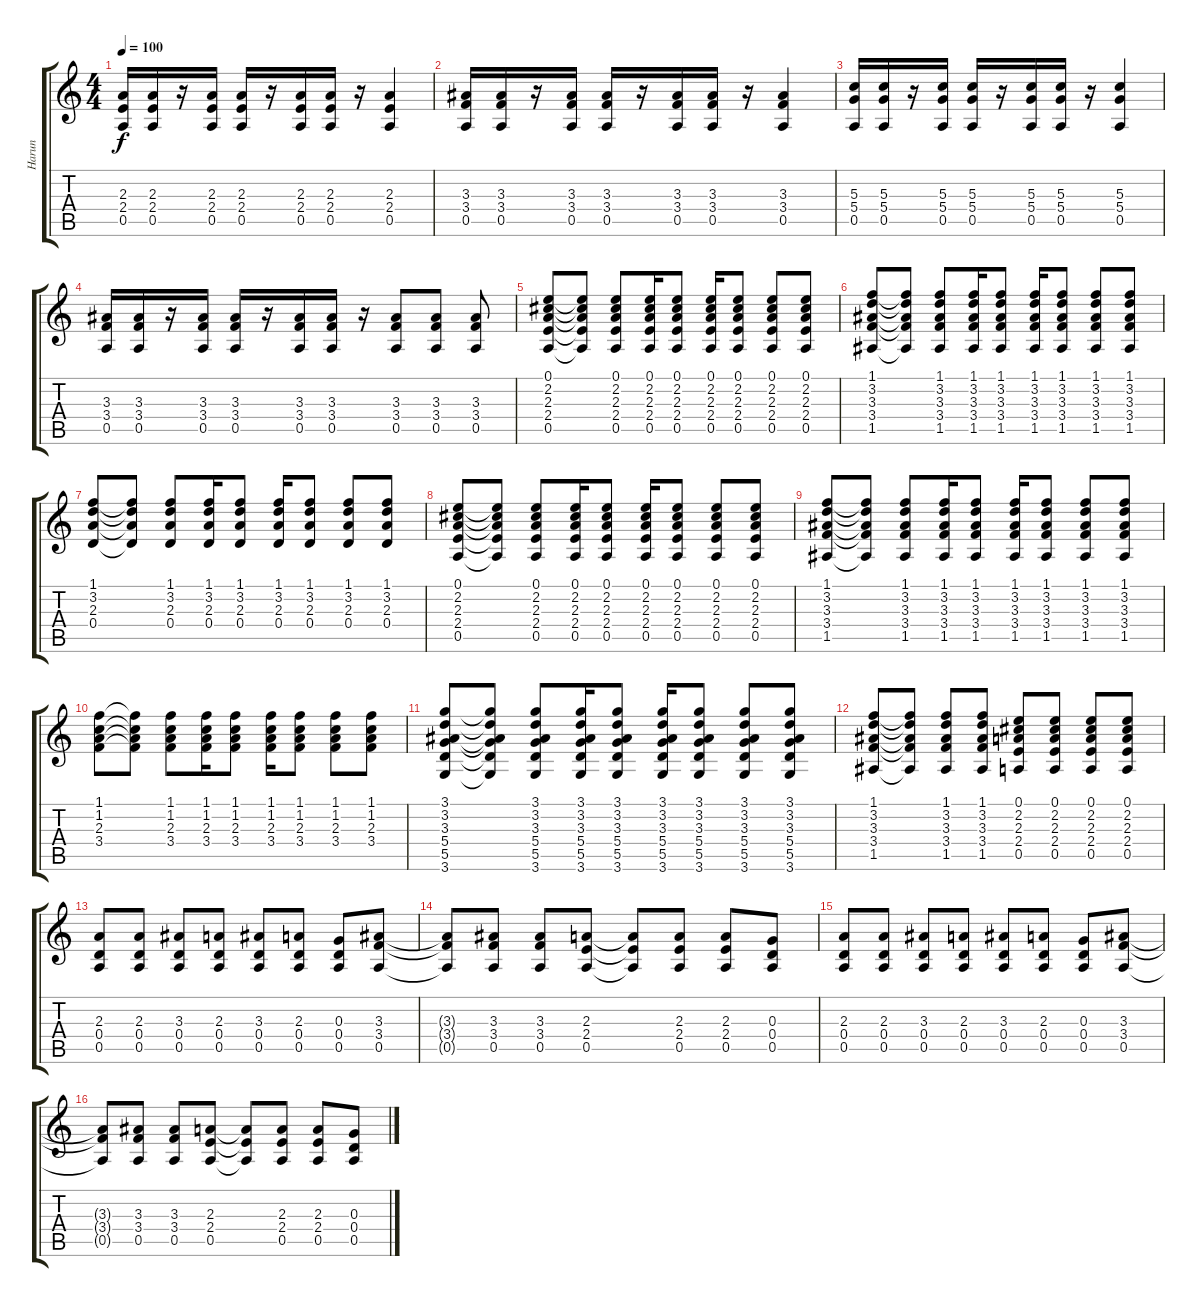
\track ("Harun" "Harun") {instrument overdrivenguitar}
\staff {score tabs}
\tuning (E4 B3 G3 D3 A2 E2) {hide}
\ts (4 4)
\tempo 100
\clef g2
\ks c
(2.3 2.4 0.5).16{dy f} (2.3 2.4 0.5).16 r.16 (2.3 2.4 0.5).16 (2.3 2.4 0.5).16 r.16 (2.3 2.4 0.5).16 (2.3 2.4 0.5).16 r.16 (2.3 2.4 0.5).4 |
(3.3 3.4 0.5).16 (3.3 3.4 0.5).16 r.16 (3.3 3.4 0.5).16 (3.3 3.4 0.5).16 r.16 (3.3 3.4 0.5).16 (3.3 3.4 0.5).16 r.16 (3.3 3.4 0.5).4 |
(5.3 5.4 0.5).16 (5.3 5.4 0.5).16 r.16 (5.3 5.4 0.5).16 (5.3 5.4 0.5).16 r.16 (5.3 5.4 0.5).16 (5.3 5.4 0.5).16 r.16 (5.3 5.4 0.5).4 |
(3.3 3.4 0.5).16 (3.3 3.4 0.5).16 r.16 (3.3 3.4 0.5).16 (3.3 3.4 0.5).16 r.16 (3.3 3.4 0.5).16 (3.3 3.4 0.5).16 r.16 (3.3 3.4 0.5).8 (3.3 3.4 0.5).8 (3.3 3.4 0.5).8 |
(0.1 2.2 2.3 2.4 0.5).8 (0.1{t} 2.2{t} 2.3{t} 2.4{t} 0.5{t}).8 (0.1 2.2 2.3 2.4 0.5).8 (0.1 2.2 2.3 2.4 0.5).16 (0.1 2.2 2.3 2.4 0.5).8 (0.1 2.2 2.3 2.4 0.5).16 (0.1 2.2 2.3 2.4 0.5).8 (0.1 2.2 2.3 2.4 0.5).8 (0.1 2.2 2.3 2.4 0.5).8 |
(1.1 3.2 3.3 3.4 1.5).8 (1.1{t} 3.2{t} 3.3{t} 3.4{t} 1.5{t}).8 (1.1 3.2 3.3 3.4 1.5).8 (1.1 3.2 3.3 3.4 1.5).16 (1.1 3.2 3.3 3.4 1.5).8 (1.1 3.2 3.3 3.4 1.5).16 (1.1 3.2 3.3 3.4 1.5).8 (1.1 3.2 3.3 3.4 1.5).8 (1.1 3.2 3.3 3.4 1.5).8 |
(1.1 3.2 2.3 0.4).8 (1.1{t} 3.2{t} 2.3{t} 0.4{t}).8 (1.1 3.2 2.3 0.4).8 (1.1 3.2 2.3 0.4).16 (1.1 3.2 2.3 0.4).8 (1.1 3.2 2.3 0.4).16 (1.1 3.2 2.3 0.4).8 (1.1 3.2 2.3 0.4).8 (1.1 3.2 2.3 0.4).8 |
(0.1 2.2 2.3 2.4 0.5).8 (0.1{t} 2.2{t} 2.3{t} 2.4{t} 0.5{t}).8 (0.1 2.2 2.3 2.4 0.5).8 (0.1 2.2 2.3 2.4 0.5).16 (0.1 2.2 2.3 2.4 0.5).8 (0.1 2.2 2.3 2.4 0.5).16 (0.1 2.2 2.3 2.4 0.5).8 (0.1 2.2 2.3 2.4 0.5).8 (0.1 2.2 2.3 2.4 0.5).8 |
(1.1 3.2 3.3 3.4 1.5).8 (1.1{t} 3.2{t} 3.3{t} 3.4{t} 1.5{t}).8 (1.1 3.2 3.3 3.4 1.5).8 (1.1 3.2 3.3 3.4 1.5).16 (1.1 3.2 3.3 3.4 1.5).8 (1.1 3.2 3.3 3.4 1.5).16 (1.1 3.2 3.3 3.4 1.5).8 (1.1 3.2 3.3 3.4 1.5).8 (1.1 3.2 3.3 3.4 1.5).8 |
(1.1 1.2 2.3 3.4).8 (1.1{t} 1.2{t} 2.3{t} 3.4{t}).8 (1.1 1.2 2.3 3.4).8 (1.1 1.2 2.3 3.4).16 (1.1 1.2 2.3 3.4).8 (1.1 1.2 2.3 3.4).16 (1.1 1.2 2.3 3.4).8 (1.1 1.2 2.3 3.4).8 (1.1 1.2 2.3 3.4).8 |
(3.1 3.2 3.3 5.4 5.5 3.6).8 (3.1{t} 3.2{t} 3.3{t} 5.4{t} 5.5{t} 3.6{t}).8 (3.1 3.2 3.3 5.4 5.5 3.6).8 (3.1 3.2 3.3 5.4 5.5 3.6).16 (3.1 3.2 3.3 5.4 5.5 3.6).8 (3.1 3.2 3.3 5.4 5.5 3.6).16 (3.1 3.2 3.3 5.4 5.5 3.6).8 (3.1 3.2 3.3 5.4 5.5 3.6).8 (3.1 3.2 3.3 5.4 5.5 3.6).8 |
(1.1 3.2 3.3 3.4 1.5).8 (1.1{t} 3.2{t} 3.3{t} 3.4{t} 1.5{t}).8 (1.1 3.2 3.3 3.4 1.5).8 (1.1 3.2 3.3 3.4 1.5).8 (0.1 2.2 2.3 2.4 0.5).8 (0.1 2.2 2.3 2.4 0.5).8 (0.1 2.2 2.3 2.4 0.5).8 (0.1 2.2 2.3 2.4 0.5).8 |
(2.3 0.4 0.5).8 (2.3 0.4 0.5).8 (3.3 0.4 0.5).8 (2.3 0.4 0.5).8 (3.3 0.4 0.5).8 (2.3 0.4 0.5).8 (0.3 0.4 0.5).8 (3.3 3.4 0.5).8 |
(3.3{t} 3.4{t} 0.5{t}).8 (3.3 3.4 0.5).8 (3.3 3.4 0.5).8 (2.3 2.4 0.5).8 (2.3{t} 2.4{t} 0.5{t}).8 (2.3 2.4 0.5).8 (2.3 2.4 0.5).8 (0.3 0.4 0.5).8 |
(2.3 0.4 0.5).8 (2.3 0.4 0.5).8 (3.3 0.4 0.5).8 (2.3 0.4 0.5).8 (3.3 0.4 0.5).8 (2.3 0.4 0.5).8 (0.3 0.4 0.5).8 (3.3 3.4 0.5).8 |
(3.3{t} 3.4{t} 0.5{t}).8 (3.3 3.4 0.5).8 (3.3 3.4 0.5).8 (2.3 2.4 0.5).8 (2.3{t} 2.4{t} 0.5{t}).8 (2.3 2.4 0.5).8 (2.3 2.4 0.5).8 (0.3 0.4 0.5).8
